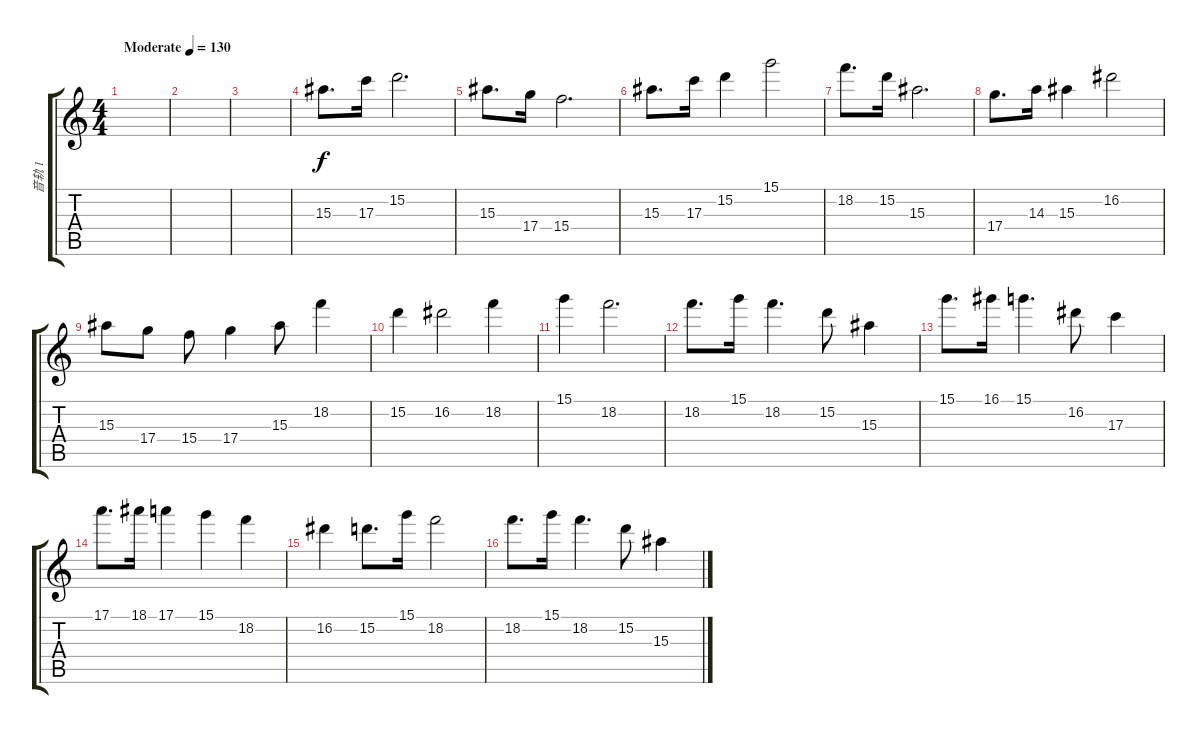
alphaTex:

\track ("音轨 1" "音轨 1") {instrument overdrivenguitar}
\staff {score tabs}
\tuning (E4 B3 G3 D3 A2 E2) {hide}
\ts (4 4)
\tempo (130 "Moderate")
\clef g2
\ks c
|
|
|
15.3.8{d} 17.3.16 15.2.2{d} |
15.3.8{d} 17.4.16 15.4.2{d} |
15.3.8{d} 17.3.16 15.2.4 15.1.2 |
18.2.8{d} 15.2.16 15.3.2{d} |
17.4.8{d} 14.3.16 15.3.4 16.2.2 |
15.3.8 17.4.8 15.4.8 17.4.4 15.3.8 18.2.4 |
15.2.4 16.2.2 18.2.4 |
15.1.4 18.2.2{d} |
18.2.8{d} 15.1.16 18.2.4{d} 15.2.8 15.3.4 |
15.1.8{d} 16.1.16 15.1.4{d} 16.2.8 17.3.4 |
17.1.8{d} 18.1.16 17.1.4 15.1.4 18.2.4 |
16.2.4 15.2.8{d} 15.1.16 18.2.2 |
18.2.8{d} 15.1.16 18.2.4{d} 15.2.8 15.3.4
